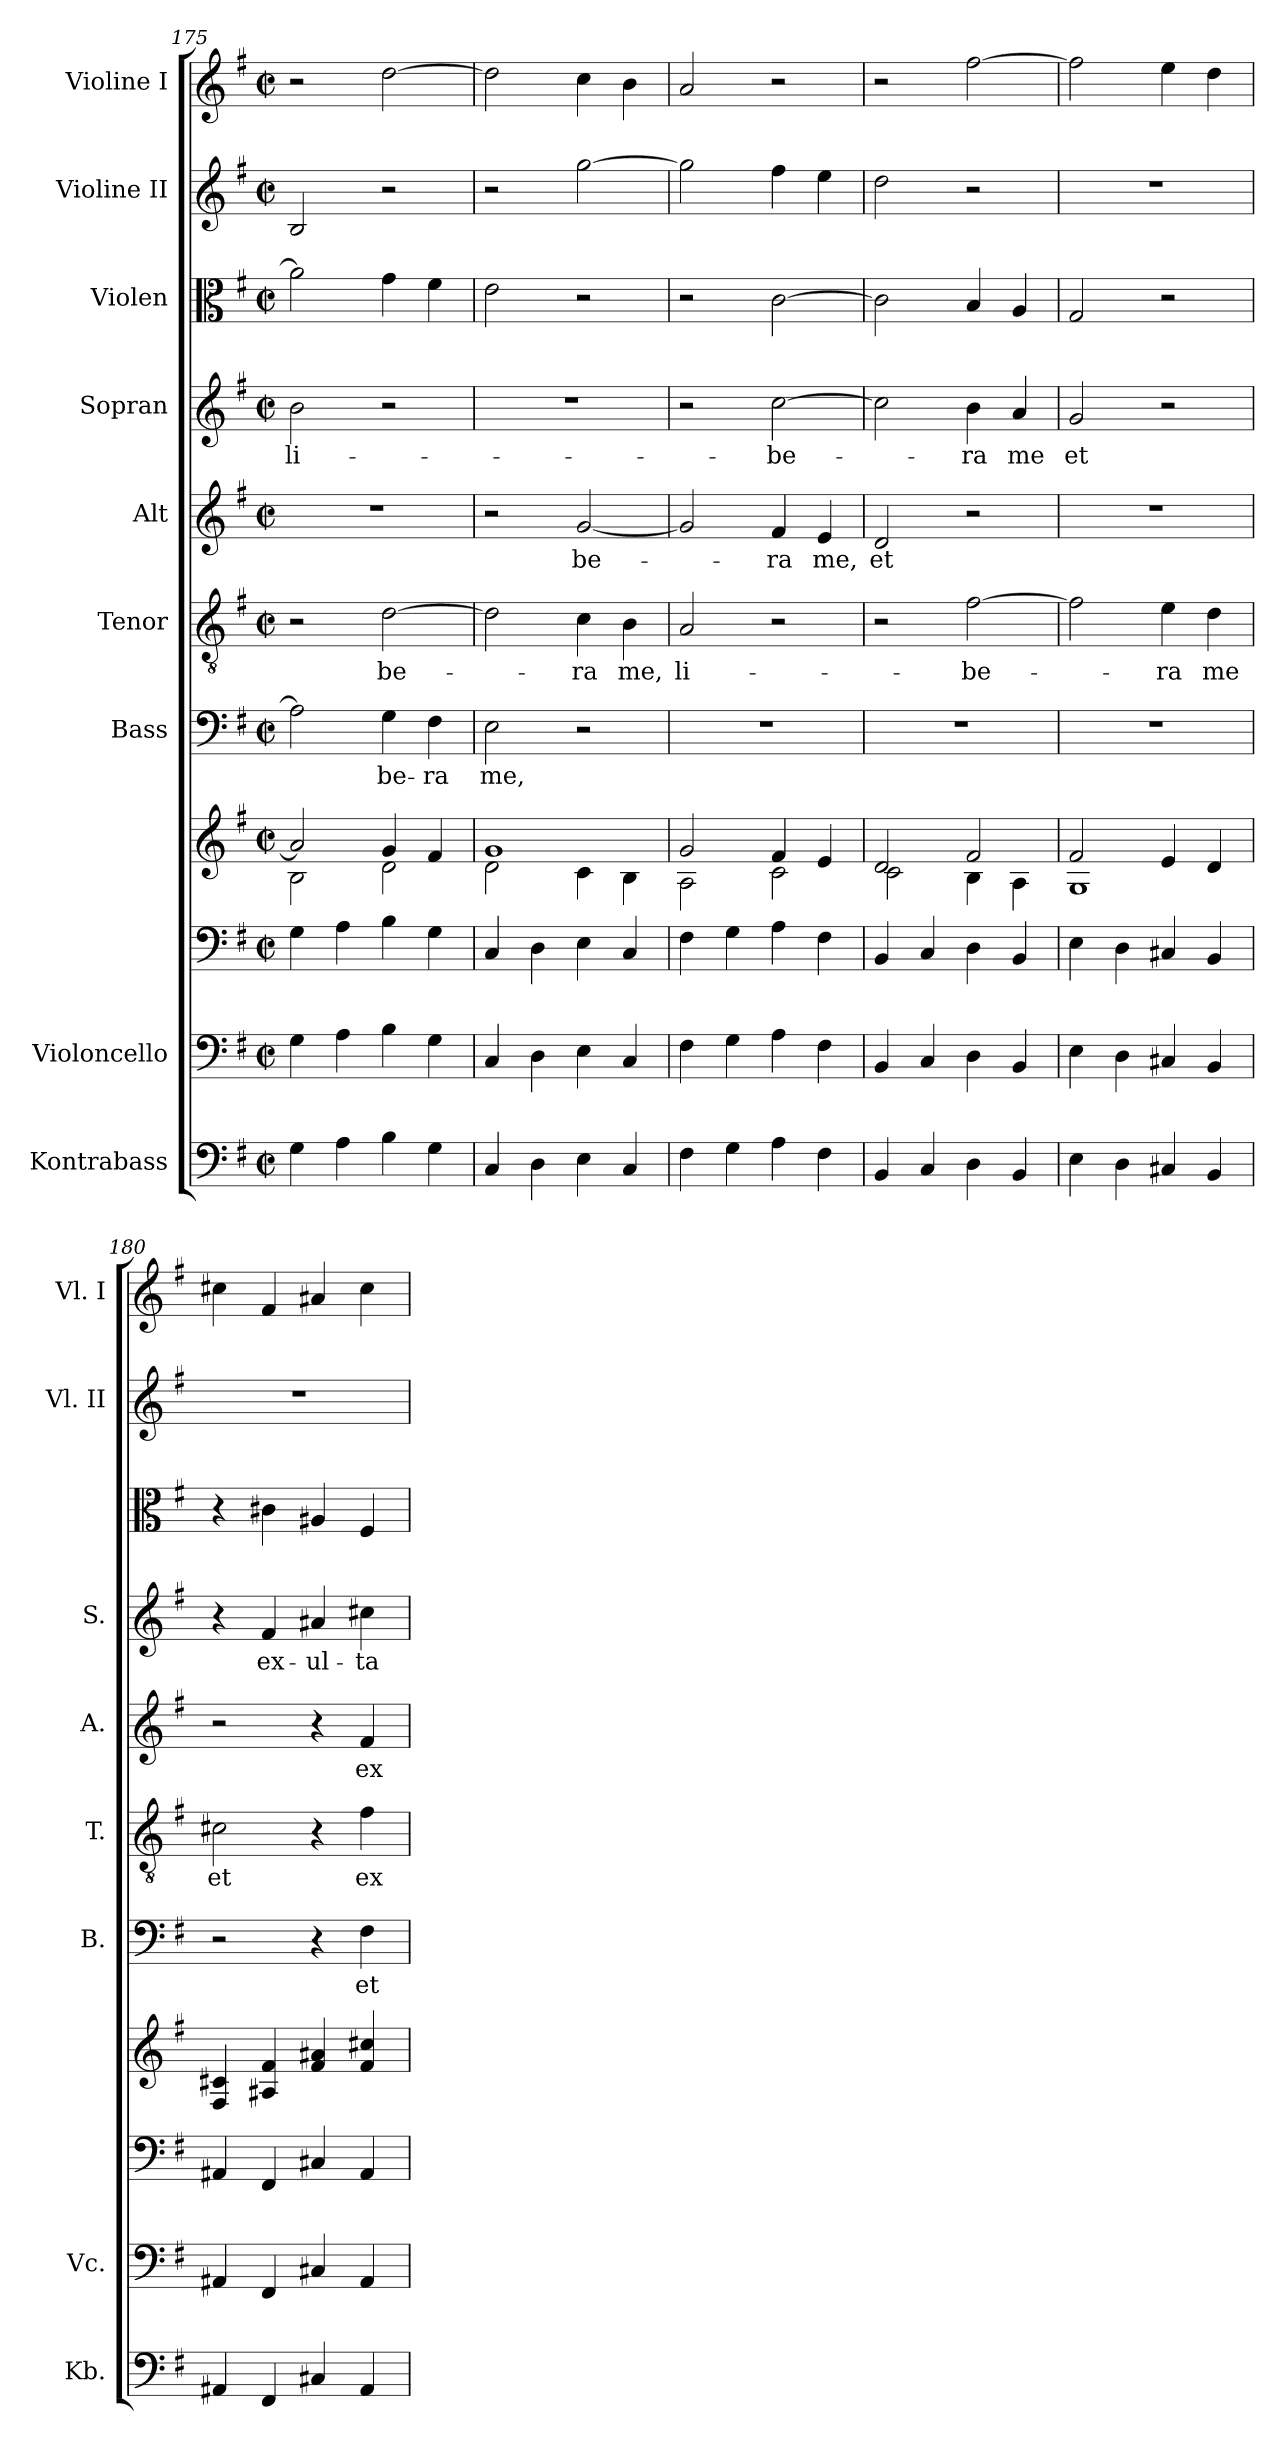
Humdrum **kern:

**kern	**kern	**kern	**kern	**kern	**text	**kern	**text	**kern	**text	**kern	**text	**kern	**kern	**kern
*part10	*part9	*part8	*part8	*part7	*part7	*part6	*part6	*part5	*part5	*part4	*part4	*part3	*part2	*part1
*staff11	*staff10	*staff9	*staff8	*staff7	*staff7	*staff6	*staff6	*staff5	*staff5	*staff4	*staff4	*staff3	*staff2	*staff1
*I"Kontrabass	*I"Violoncello	*	*	*I"Bass	*	*I"Tenor	*	*I"Alt	*	*I"Sopran	*	*I"Violen	*I"Violine II	*I"Violine I
*I'Kb.	*I'Vc.	*	*	*I'B.	*	*I'T.	*	*I'A.	*	*I'S.	*	*	*I'Vl. II	*I'Vl. I
*clefF4	*clefF4	*clefF4	*clefG2	*clefF4	*	*clefGv2	*	*clefG2	*	*clefG2	*	*clefC3	*clefG2	*clefG2
*ITrd7c12	*	*	*	*	*	*	*	*	*	*	*	*	*	*
*k[f#]	*k[f#]	*k[f#]	*k[f#]	*k[f#]	*	*k[f#]	*	*k[f#]	*	*k[f#]	*	*k[f#]	*k[f#]	*k[f#]
*G:	*G:	*G:	*G:	*G:	*	*G:	*	*G:	*	*G:	*	*G:	*G:	*G:
*M2/2	*M2/2	*M2/2	*M2/2	*M2/2	*	*M2/2	*	*M2/2	*	*M2/2	*	*M2/2	*M2/2	*M2/2
*met(c|)	*met(c|)	*met(c|)	*met(c|)	*met(c|)	*	*met(c|)	*	*met(c|)	*	*met(c|)	*	*met(c|)	*met(c|)	*met(c|)
=175	=175	=175	=175	=175	=175	=175	=175	=175	=175	=175	=175	=175	=175	=175
*	*	*	*^	*	*	*	*	*	*	*	*	*	*	*
!	!	!	!	!	!	!	!	!	!	!	!	!LO:LY:b	!	!	!
4GG\	4G\	4G\	2a/]	2B\	2A\]	.	2r	.	1r	.	2b\	li-	2a\]	2B/	2r
4AA\	4A\	4A\	.	.	.	.	.	.	.	.	.	.	.	.	.
!	!	!	!	!	!	!LO:LY:b	!	!LO:LY:b	!	!	!	!	!	!	!
4BB\	4B\	4B\	4g/	2d\	4G\	-be-	[2d\	-be-	.	.	2r	.	4g\	2r	[2dd\
!	!	!	!	!	!	!LO:LY:b	!	!	!	!	!	!	!	!	!
4GG\	4G\	4G\	4f#/	.	4F#\	-ra	.	.	.	.	.	.	4f#\	.	.
=176	=176	=176	=176	=176	=176	=176	=176	=176	=176	=176	=176	=176	=176	=176	=176
!	!	!	!	!	!	!LO:LY:b	!	!	!	!	!	!	!	!	!
4CC/	4C/	4C/	1g	2d\	2E\	me,	2d\]	.	2r	.	1r	.	2e\	2r	2dd\]
4DD\	4D\	4D\	.	.	.	.	.	.	.	.	.	.	.	.	.
!	!	!	!	!	!	!	!	!LO:LY:b	!	!LO:LY:b	!	!	!	!	!
4EE\	4E\	4E\	.	4c\	2r	.	4c\	-ra	[2g/	-be-	.	.	2r	[2gg\	4cc\
!	!	!	!	!	!	!	!	!LO:LY:b	!	!	!	!	!	!	!
4CC/	4C/	4C/	.	4B\	.	.	4B\	me,	.	.	.	.	.	.	4b\
=177	=177	=177	=177	=177	=177	=177	=177	=177	=177	=177	=177	=177	=177	=177	=177
!	!	!	!	!	!	!	!	!LO:LY:b	!	!	!	!	!	!	!
4FF#\	4F#\	4F#\	2g/	2A\	1r	.	2A/	li-	2g/]	.	2r	.	2r	2gg\]	2a/
4GG\	4G\	4G\	.	.	.	.	.	.	.	.	.	.	.	.	.
!	!	!	!	!	!	!	!	!	!	!LO:LY:b	!	!LO:LY:b	!	!	!
4AA\	4A\	4A\	4f#/	2c\	.	.	2r	.	4f#/	-ra	[2cc\	-be-	[2c\	4ff#\	2r
!	!	!	!	!	!	!	!	!	!	!LO:LY:b	!	!	!	!	!
4FF#\	4F#\	4F#\	4e/	.	.	.	.	.	4e/	me,	.	.	.	4ee\	.
!!LO:PB:g=z
=178	=178	=178	=178	=178	=178	=178	=178	=178	=178	=178	=178	=178	=178	=178	=178
!	!	!	!	!	!	!	!	!	!	!LO:LY:b	!	!	!	!	!
4BBB/	4BB/	4BB/	2d/	2c\	1r	.	2r	.	2d/	et	2cc\]	.	2c\]	2dd\	2r
4CC/	4C/	4C/	.	.	.	.	.	.	.	.	.	.	.	.	.
!	!	!	!	!	!	!	!	!LO:LY:b	!	!	!	!LO:LY:b	!	!	!
4DD\	4D\	4D\	2f#/	4B\	.	.	[2f#\	-be-	2r	.	4b\	-ra	4B/	2r	[2ff#\
!	!	!	!	!	!	!	!	!	!	!	!	!LO:LY:b	!	!	!
4BBB/	4BB/	4BB/	.	4A\	.	.	.	.	.	.	4a/	me	4A/	.	.
=179	=179	=179	=179	=179	=179	=179	=179	=179	=179	=179	=179	=179	=179	=179	=179
!	!	!	!	!	!	!	!	!	!	!	!	!LO:LY:b	!	!	!
4EE\	4E\	4E\	2f#/	1G	1r	.	2f#\]	.	1r	.	2g/	et	2G/	1r	2ff#\]
4DD\	4D\	4D\	.	.	.	.	.	.	.	.	.	.	.	.	.
!	!	!	!	!	!	!	!	!LO:LY:b	!	!	!	!	!	!	!
4CC#X/	4C#X/	4C#X/	4e/	.	.	.	4e\	-ra	.	.	2r	.	2r	.	4ee\
!	!	!	!	!	!	!	!	!LO:LY:b	!	!	!	!	!	!	!
4BBB/	4BB/	4BB/	4d/	.	.	.	4d\	me	.	.	.	.	.	.	4dd\
*	*	*	*v	*v	*	*	*	*	*	*	*	*	*	*	*
=180	=180	=180	=180	=180	=180	=180	=180	=180	=180	=180	=180	=180	=180	=180
!	!	!	!	!	!	!	!LO:LY:b	!	!	!	!	!	!	!
4AAA#X/	4AA#X/	4AA#X/	4F#/ 4c#X/	2r	.	2c#X\	et	2r	.	4r	.	4r	1r	4cc#X\
!	!	!	!	!	!	!	!	!	!	!	!LO:LY:b	!	!	!
4FFF#/	4FF#/	4FF#/	4A#X/ 4f#/	.	.	.	.	.	.	4f#/	ex-	4c#X\	.	4f#/
!	!	!	!	!	!	!	!	!	!	!	!LO:LY:b	!	!	!
4CC#X/	4C#X/	4C#X/	4f#/ 4a#X/	4r	.	4r	.	4r	.	4a#X/	-ul-	4A#X/	.	4a#X/
!	!	!	!	!	!LO:LY:b	!	!LO:LY:b	!	!LO:LY:b	!	!LO:LY:b	!	!	!
4AAA#/	4AA#/	4AA#/	4f#/ 4cc#X/	4F#\	et	4f#\	ex-	4f#/	ex-	4cc#X\	-ta-	4F#/	.	4cc#\
=	=	=	=	=	=	=	=	=	=	=	=	=	=	=
*-	*-	*-	*-	*-	*-	*-	*-	*-	*-	*-	*-	*-	*-	*-
